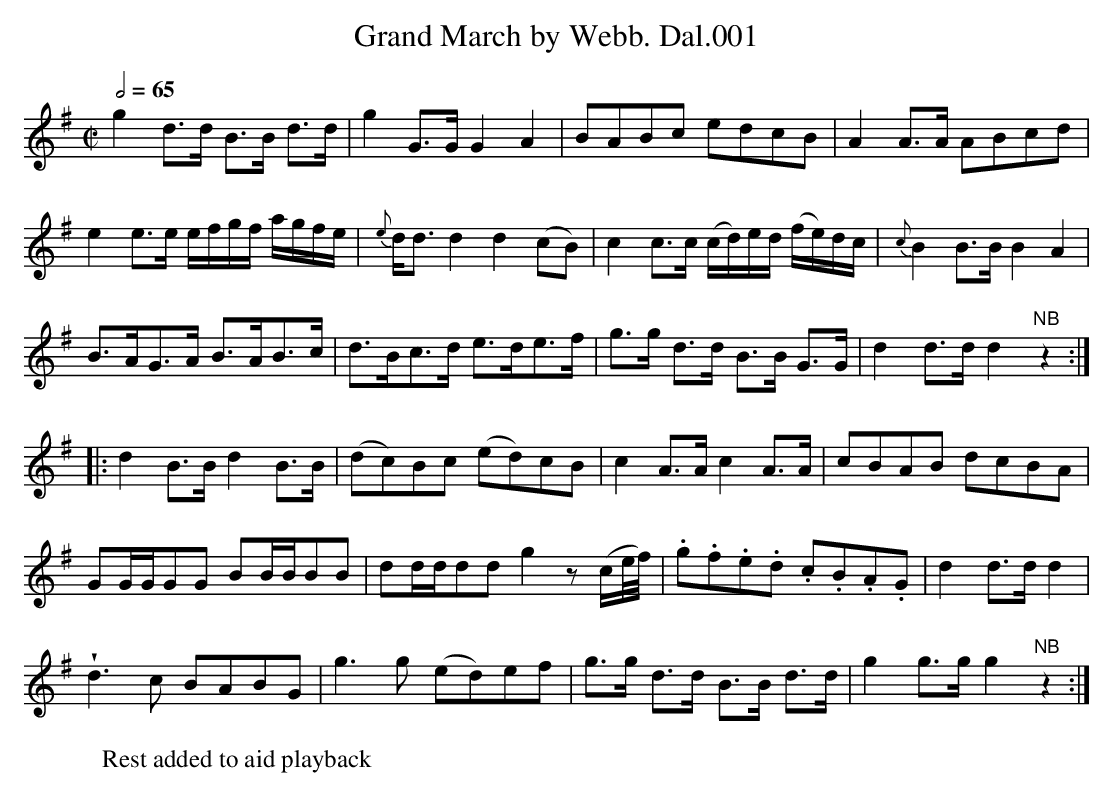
X:1
T:Grand March by Webb. Dal.001
M:C|
L:1/8
Q:1/2=65
W:Rest added to aid playback
K:G
g2 d>d B>B d>d|g2 G>G G2 A2|BABc edcB|A2 A>A ABcd|
e2 e>e e/f/g/f/ a/g/f/e/|{e}d<d d2 d2 (cB)|c2 c>c (c/d/)e/d/ (f/e/)/d/c/|{c}B2 B>B B2 A2|
B>AG>A B>AB>c|d>Bc>d e>de>f|g>g d>d B>B G>G|d2 d>d d2 "NB"z2:|
|:d2 B>B d2 B>B|(dc)Bc (ed)cB|c2 A>A c2 A>A|cBAB dcBA|
GG/G/GG BB/B/BB|dd/d/dd g2 z (c/e//f//)|.g.f.e.d .c.B.A.G|d2 d>d d2|
!wedge!d3 c BABG|g3 g (ed)ef|g>g d>d B>B d>d|g2 g>g g2 "NB"z2:|
